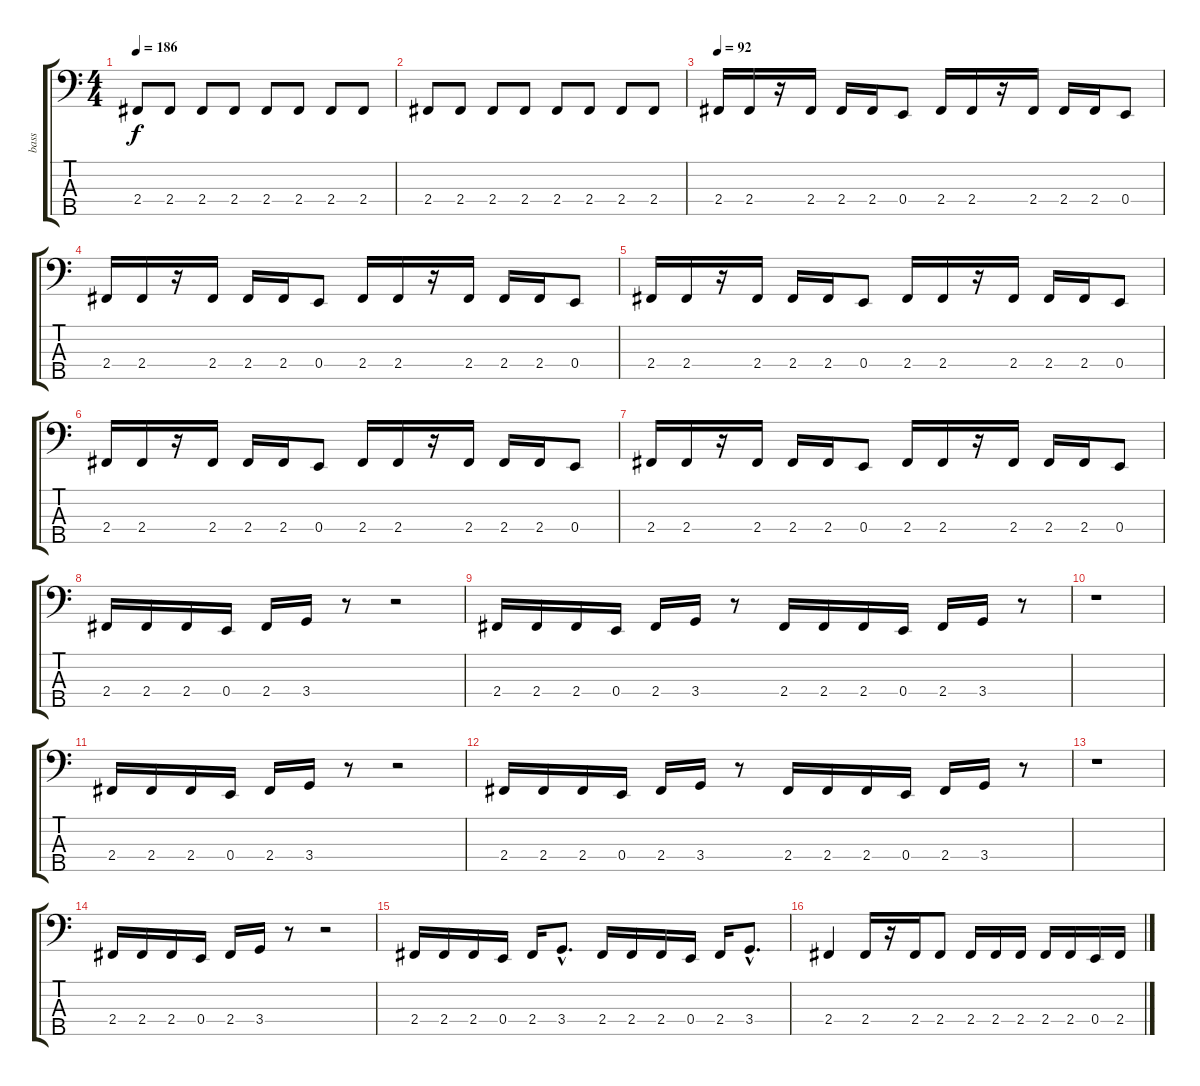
\track ("bass" "bass") {instrument electricbassfinger}
\staff {score tabs}
\tuning (G2 D2 A1 E1 B0) {hide}
\ts (4 4)
\tempo 186
\clef f4
\ks c
2.4.8{dy f} 2.4.8 2.4.8 2.4.8 2.4.8 2.4.8 2.4.8 2.4.8 |
2.4.8 2.4.8 2.4.8 2.4.8 2.4.8 2.4.8 2.4.8 2.4.8 |
\tempo 92
2.4.16 2.4.16 r.16 2.4.16 2.4.16 2.4.16 0.4.8 2.4.16 2.4.16 r.16 2.4.16 2.4.16 2.4.16 0.4.8 |
2.4.16 2.4.16 r.16 2.4.16 2.4.16 2.4.16 0.4.8 2.4.16 2.4.16 r.16 2.4.16 2.4.16 2.4.16 0.4.8 |
2.4.16 2.4.16 r.16 2.4.16 2.4.16 2.4.16 0.4.8 2.4.16 2.4.16 r.16 2.4.16 2.4.16 2.4.16 0.4.8 |
2.4.16 2.4.16 r.16 2.4.16 2.4.16 2.4.16 0.4.8 2.4.16 2.4.16 r.16 2.4.16 2.4.16 2.4.16 0.4.8 |
2.4.16 2.4.16 r.16 2.4.16 2.4.16 2.4.16 0.4.8 2.4.16 2.4.16 r.16 2.4.16 2.4.16 2.4.16 0.4.8 |
2.4.16 2.4.16 2.4.16 0.4.16 2.4.16 3.4.16 r.8 r.2 |
2.4.16 2.4.16 2.4.16 0.4.16 2.4.16 3.4.16 r.8 2.4.16 2.4.16 2.4.16 0.4.16 2.4.16 3.4.16 r.8 |
r.1 |
2.4.16 2.4.16 2.4.16 0.4.16 2.4.16 3.4.16 r.8 r.2 |
2.4.16 2.4.16 2.4.16 0.4.16 2.4.16 3.4.16 r.8 2.4.16 2.4.16 2.4.16 0.4.16 2.4.16 3.4.16 r.8 |
r.1 |
2.4.16 2.4.16 2.4.16 0.4.16 2.4.16 3.4.16 r.8 r.2 |
2.4.16 2.4.16 2.4.16 0.4.16 2.4.16 3.4{hac}.8{d} 2.4.16 2.4.16 2.4.16 0.4.16 2.4.16 3.4{hac}.8{d} |
2.4.4 2.4.16 r.16 2.4.16 2.4.8 2.4.16 2.4.16 2.4.16 2.4.16 2.4.16 0.4.16 2.4.16
